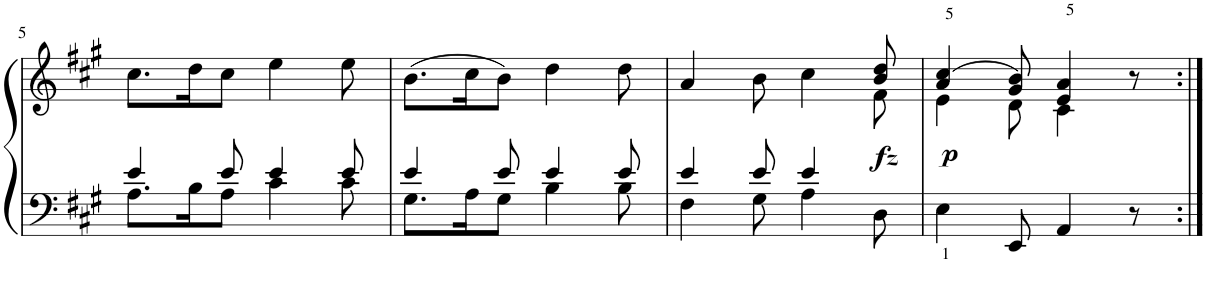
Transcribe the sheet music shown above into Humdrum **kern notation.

**kern	**kern	**dynam
*part1	*part1	*part1
*staff2	*staff1	*staff1/2
*I"Piano	*	*
*I'Pno.	*	*
!!LO:PB:g=z
*clefF4	*clefG2	*
*k[f#c#g#]	*k[f#c#g#]	*
*M6/8	*M6/8	*
=5	=5	=5
*^	*	*
8.A\L	4e/	8.cc#\L	.
16B\K	.	16dd\K	.
8A\J	8e/	8cc#\J	.
4c#\	4e/	4ee\	.
8c#\	8e/	8ee\	.
=6	=6	=6	=6
8.G#\L	4e/	(8.b\L	.
16A\K	.	16cc#\K	.
8G#\J	8e/	8b\J)	.
4B\	4e/	4dd\	.
8B\	8e/	8dd\	.
=7	=7	=7	=7
*	*	*^	*
4e/	4F#\	4a/	8ryy	.
*	*	*v	*v	*
8e/	8G#\	8b\	.
4e/	4A\	4cc#\	.
*	*	*^	*
!	!	!	!	!LO:DY:b
8D\	8ryy	8b/ 8dd/	8f#\	fz
=8	=8	=8	=8	=8
!	!	!	!	!LO:DY:b
*v	*v	*	*	*
4E<\	(4a/ 4cc#/	4e\	p
8EE/	8g#/ 8b/)	8d\	.
4AA/	4e/ 4a/	4c#\	.
8r	8r	8ryy	.
*	*v	*v	*
=:|!	=:|!	=:|!
*-	*-	*-
